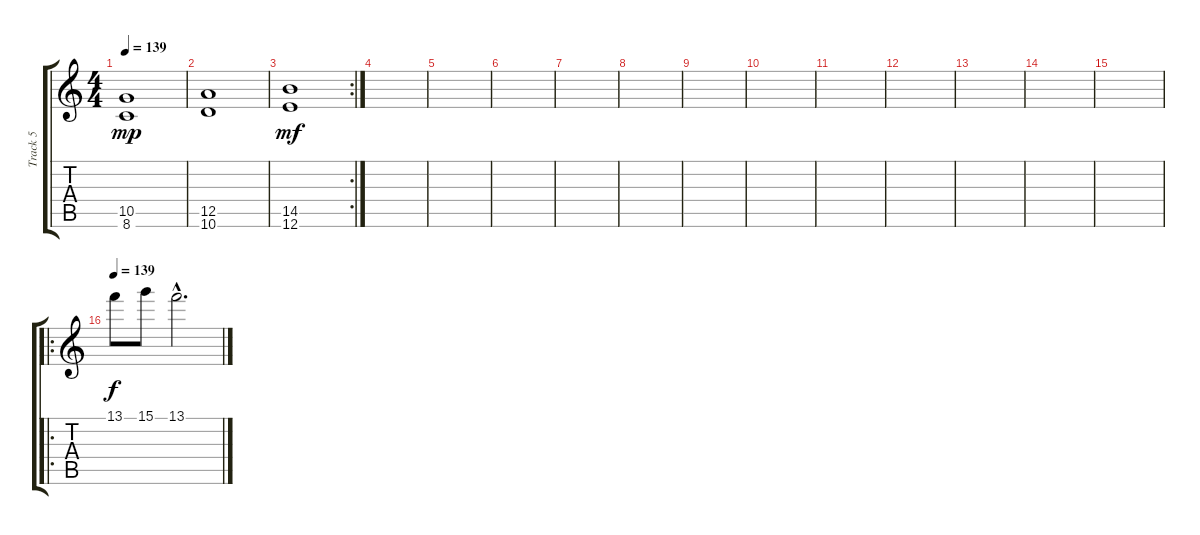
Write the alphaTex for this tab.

\track ("Track 5" "Track 5") {instrument distortionguitar}
\staff {score tabs}
\tuning (E4 B3 G3 D3 A2 E2) {hide}
\ts (4 4)
\tempo 139
\clef g2
\ks c
(10.5 8.6).1{dy mp} |
(12.5 10.6).1 |
\rc 2
(14.5 12.6).1{dy mf} |
|
|
|
|
|
|
|
|
|
|
|
|
\ro
\tempo 139
13.1.8{dy f} 15.1.8 13.1{hac}.2{d}
